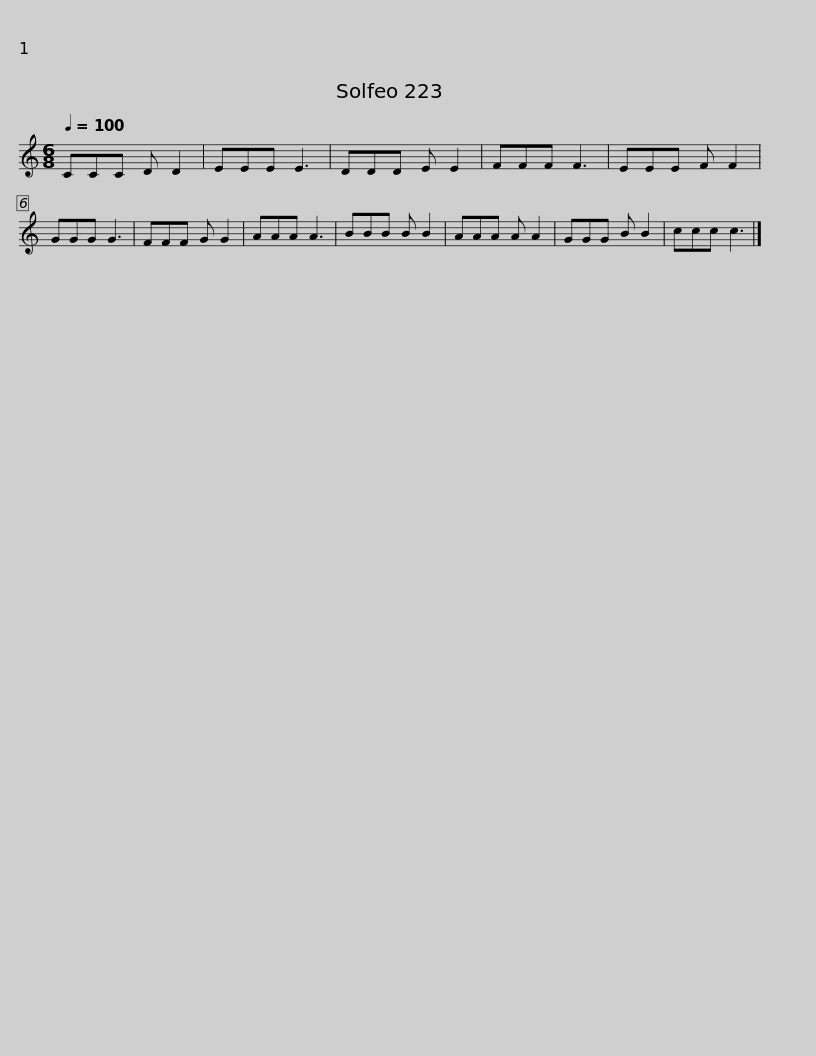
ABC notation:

X:1
L:1/8
Q:1/4=100
M:6/8
I:linebreak $
K:C
V:1 treble
V:1
 CCC D D2 | EEE E3 | DDD E E2 | FFF F3 | EEE F F2 | %5
 GGG G3 | FFF G G2 | AAA A3 |$ BBB B B2 | AAA A A2 | %10
 GGG B B2 | ccc c3 |] %12
